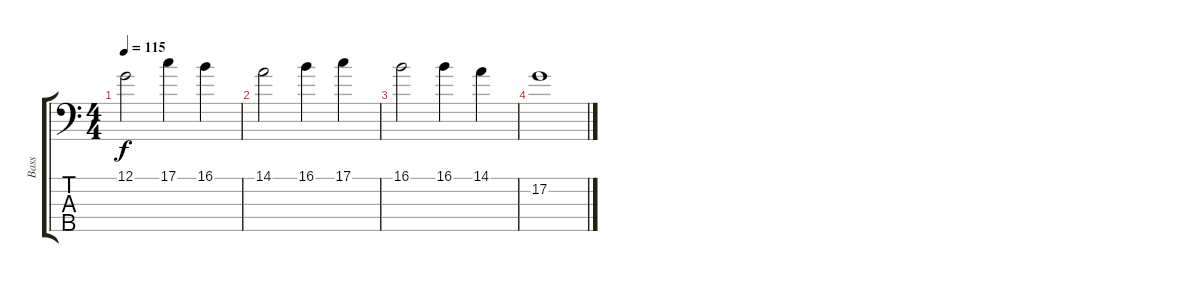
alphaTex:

\track ("Bass" "Bass") {instrument electricbasspick}
\staff {score tabs}
\tuning (G2 D2 A1 E1 B0) {hide}
\ts (4 4)
\tempo 115
\clef f4
\ks c
12.1.2{dy f volume 13} 17.1.4 16.1.4 |
14.1.2 16.1.4 17.1.4 |
16.1.2 16.1.4 14.1.4 |
17.2.1
